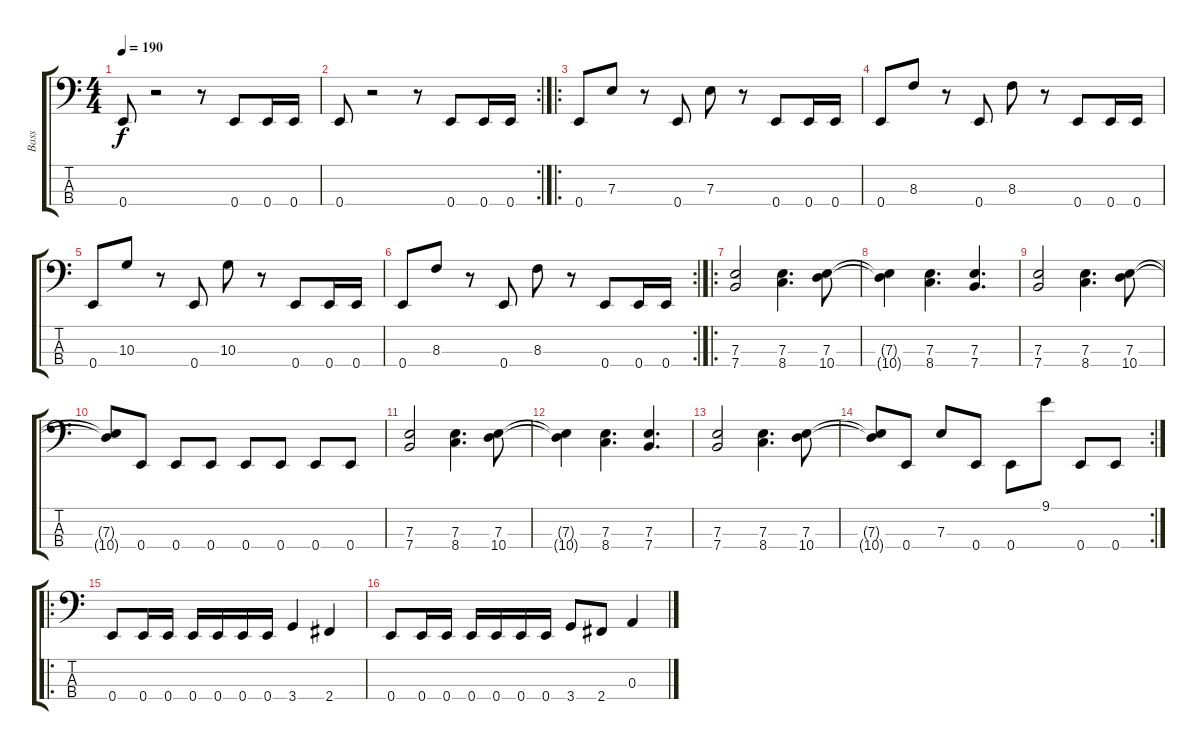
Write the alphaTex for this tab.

\track ("Bass" "Bass") {instrument electricbasspick}
\staff {score tabs}
\tuning (G2 D2 A1 E1) {hide}
\ts (4 4)
\tempo 190
\clef f4
\ks c
0.4.8{dy f} r.2 r.8 0.4.8 0.4.16 0.4.16 |
\rc 2
0.4.8 r.2 r.8 0.4.8 0.4.16 0.4.16 |
\ro
0.4.8 7.3.8 r.8 0.4.8 7.3.8 r.8 0.4.8 0.4.16 0.4.16 |
0.4.8 8.3.8 r.8 0.4.8 8.3.8 r.8 0.4.8 0.4.16 0.4.16 |
0.4.8 10.3.8 r.8 0.4.8 10.3.8 r.8 0.4.8 0.4.16 0.4.16 |
\rc 2
0.4.8 8.3.8 r.8 0.4.8 8.3.8 r.8 0.4.8 0.4.16 0.4.16 |
\ro
(7.3 7.4).2 (7.3 8.4).4{d} (7.3 10.4).8 |
(7.3{t} 10.4{t}).4 (7.3 8.4).4{d} (7.3 7.4).4{d} |
(7.3 7.4).2 (7.3 8.4).4{d} (7.3 10.4).8 |
(7.3{t} 10.4{t}).8 0.4.8 0.4.8 0.4.8 0.4.8 0.4.8 0.4.8 0.4.8 |
(7.3 7.4).2 (7.3 8.4).4{d} (7.3 10.4).8 |
(7.3{t} 10.4{t}).4 (7.3 8.4).4{d} (7.3 7.4).4{d} |
(7.3 7.4).2 (7.3 8.4).4{d} (7.3 10.4).8 |
\rc 2
(7.3{t} 10.4{t}).8 0.4.8 7.3.8 0.4.8 0.4.8 9.1.8 0.4.8 0.4.8 |
\ro
0.4.8 0.4.16 0.4.16 0.4.16 0.4.16 0.4.16 0.4.16 3.4.4 2.4.4 |
0.4.8 0.4.16 0.4.16 0.4.16 0.4.16 0.4.16 0.4.16 3.4.8 2.4.8 0.3.4
